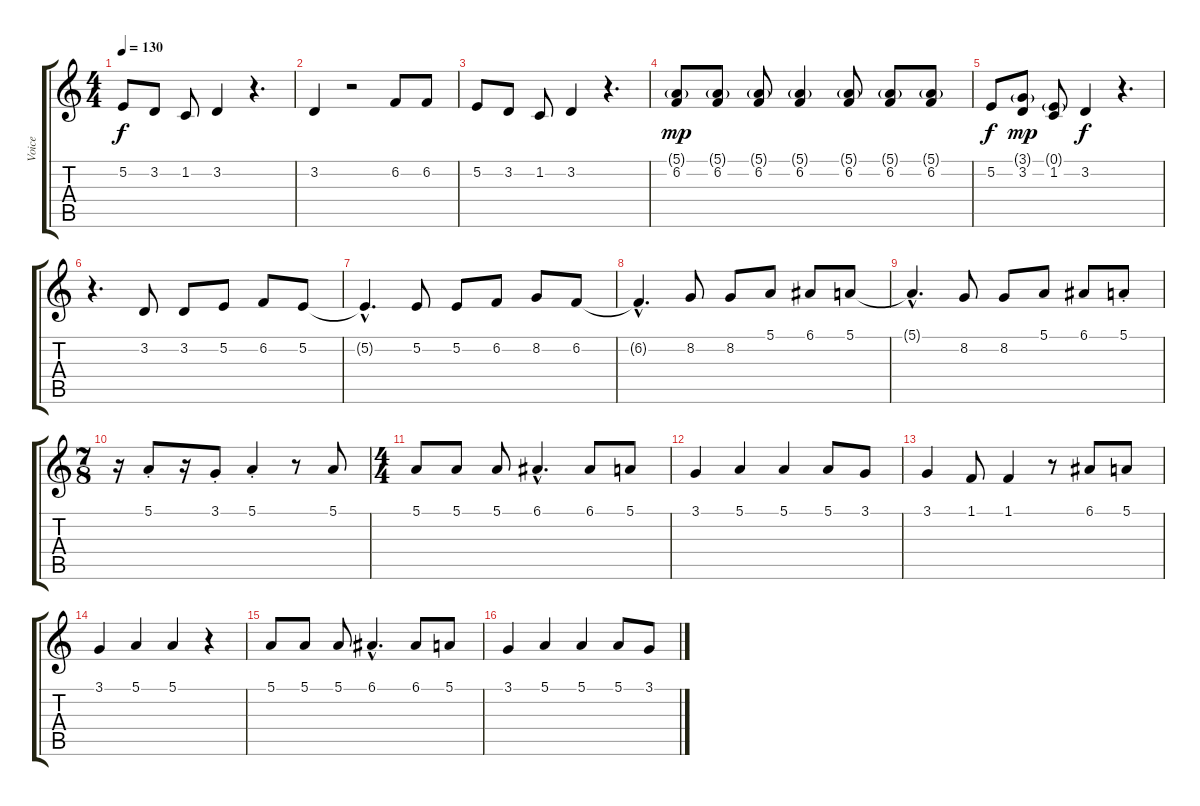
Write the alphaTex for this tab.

\track ("Voice" "Voice") {instrument choiraahs}
\staff {score tabs}
\tuning (E4 B3 G3 D3 A2 E2) {hide}
\ts (4 4)
\tempo 130
\clef g2
\ks c
5.2.8{dy f} 3.2.8 1.2.8 3.2.4 r.4{d} |
3.2.4 r.2 6.2.8 6.2.8 |
5.2.8 3.2.8 1.2.8 3.2.4 r.4{d} |
(5.1{g} 6.2).8{dy mp} (5.1{g} 6.2).8 (5.1{g} 6.2).8 (5.1{g} 6.2).4 (5.1{g} 6.2).8 (5.1{g} 6.2).8 (5.1{g} 6.2).8 |
5.2.8{dy f} (3.1{g} 3.2).8{dy mp} (0.1{g} 1.2).8 3.2.4{dy f} r.4{d} |
r.4{d} 3.2.8 3.2.8 5.2.8 6.2.8 5.2.8 |
5.2{hac t}.4{d} 5.2.8 5.2.8 6.2.8 8.2.8 6.2.8 |
6.2{hac t}.4{d} 8.2.8 8.2.8 5.1.8 6.1.8 5.1.8 |
5.1{hac t}.4{d} 8.2.8 8.2.8 5.1.8 6.1.8 5.1{st}.8 |
\ts (7 8)
r.16 5.1{st}.8 r.16 3.1{st}.8 5.1{st}.4 r.8 5.1.8 |
\ts (4 4)
5.1.8 5.1.8 5.1.8 6.1{hac}.4{d} 6.1.8 5.1.8 |
3.1.4 5.1.4 5.1.4 5.1.8 3.1.8 |
3.1.4 1.1.8 1.1.4 r.8 6.1.8 5.1.8 |
3.1.4 5.1.4 5.1.4 r.4 |
5.1.8 5.1.8 5.1.8 6.1{hac}.4{d} 6.1.8 5.1.8 |
3.1.4 5.1.4 5.1.4 5.1.8 3.1.8
